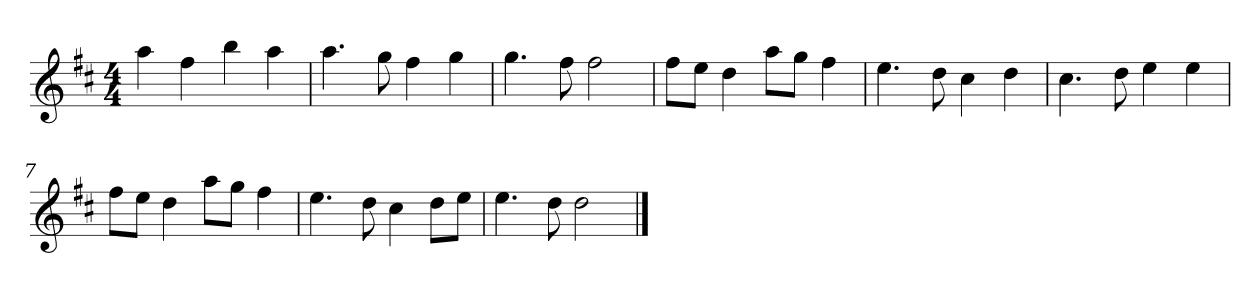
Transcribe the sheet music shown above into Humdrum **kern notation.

**kern
*part1
*staff1
*k[f#c#]
*M4/4
*MM120
=1
4aa
4ff#
4bb
4aa
=2
4.aa
8gg
4ff#
4gg
=3
4.gg
8ff#
2ff#
=4
8ff#L
8eeJ
4dd
8aaL
8ggJ
4ff#
=5
4.ee
8dd
4cc#
4dd
=6
4.cc#
8dd
4ee
4ee
=7
8ff#L
8eeJ
4dd
8aaL
8ggJ
4ff#
=8
4.ee
8dd
4cc#
8ddL
8eeJ
=9
4.ee
8dd
2dd
==
*-
